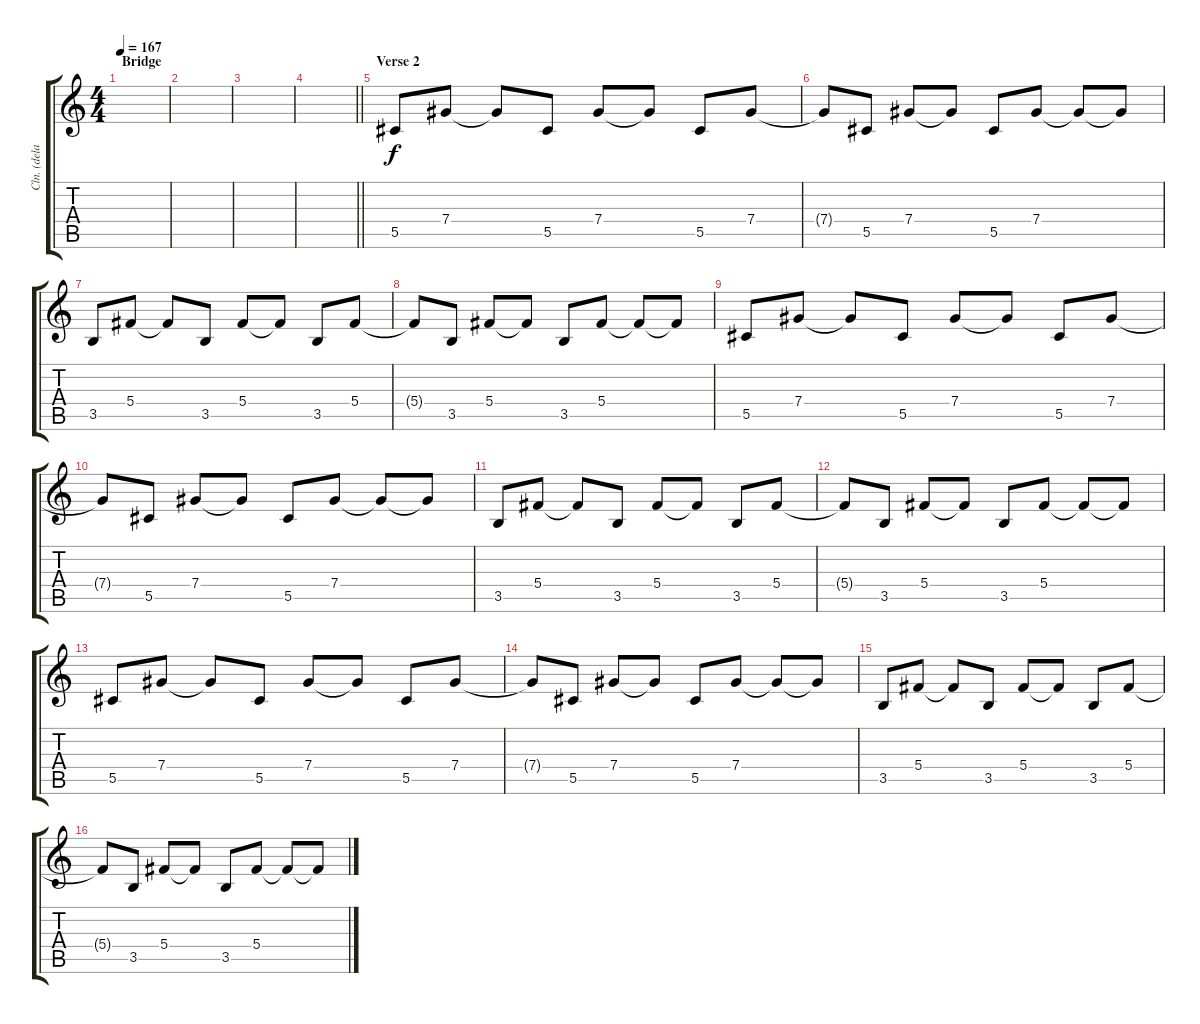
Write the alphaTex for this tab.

\track ("Cln. (delayed) Rhytm Guitar [L]" "Cln. (dela") {instrument electricguitarclean}
\staff {score tabs}
\tuning (Eb4 Bb3 Gb3 Db3 Ab2 Db2) {hide}
\ts (4 4)
\section ("" "Bridge")
\tempo 167
\clef g2
\ks c
|
|
|
\barLineRight lightlight
|
\section ("" "Verse 2")
5.5.8 7.4.8 7.4{t}.8 5.5.8 7.4.8 7.4{t}.8 5.5.8 7.4.8 |
7.4{t}.8 5.5.8 7.4.8 7.4{t}.8 5.5.8 7.4.8 7.4{t}.8 7.4{t}.8 |
3.5.8 5.4.8 5.4{t}.8 3.5.8 5.4.8 5.4{t}.8 3.5.8 5.4.8 |
5.4{t}.8 3.5.8 5.4.8 5.4{t}.8 3.5.8 5.4.8 5.4{t}.8 5.4{t}.8 |
5.5.8 7.4.8 7.4{t}.8 5.5.8 7.4.8 7.4{t}.8 5.5.8 7.4.8 |
7.4{t}.8 5.5.8 7.4.8 7.4{t}.8 5.5.8 7.4.8 7.4{t}.8 7.4{t}.8 |
3.5.8 5.4.8 5.4{t}.8 3.5.8 5.4.8 5.4{t}.8 3.5.8 5.4.8 |
5.4{t}.8 3.5.8 5.4.8 5.4{t}.8 3.5.8 5.4.8 5.4{t}.8 5.4{t}.8 |
5.5.8 7.4.8 7.4{t}.8 5.5.8 7.4.8 7.4{t}.8 5.5.8 7.4.8 |
7.4{t}.8 5.5.8 7.4.8 7.4{t}.8 5.5.8 7.4.8 7.4{t}.8 7.4{t}.8 |
3.5.8 5.4.8 5.4{t}.8 3.5.8 5.4.8 5.4{t}.8 3.5.8 5.4.8 |
5.4{t}.8 3.5.8 5.4.8 5.4{t}.8 3.5.8 5.4.8 5.4{t}.8 5.4{t}.8
